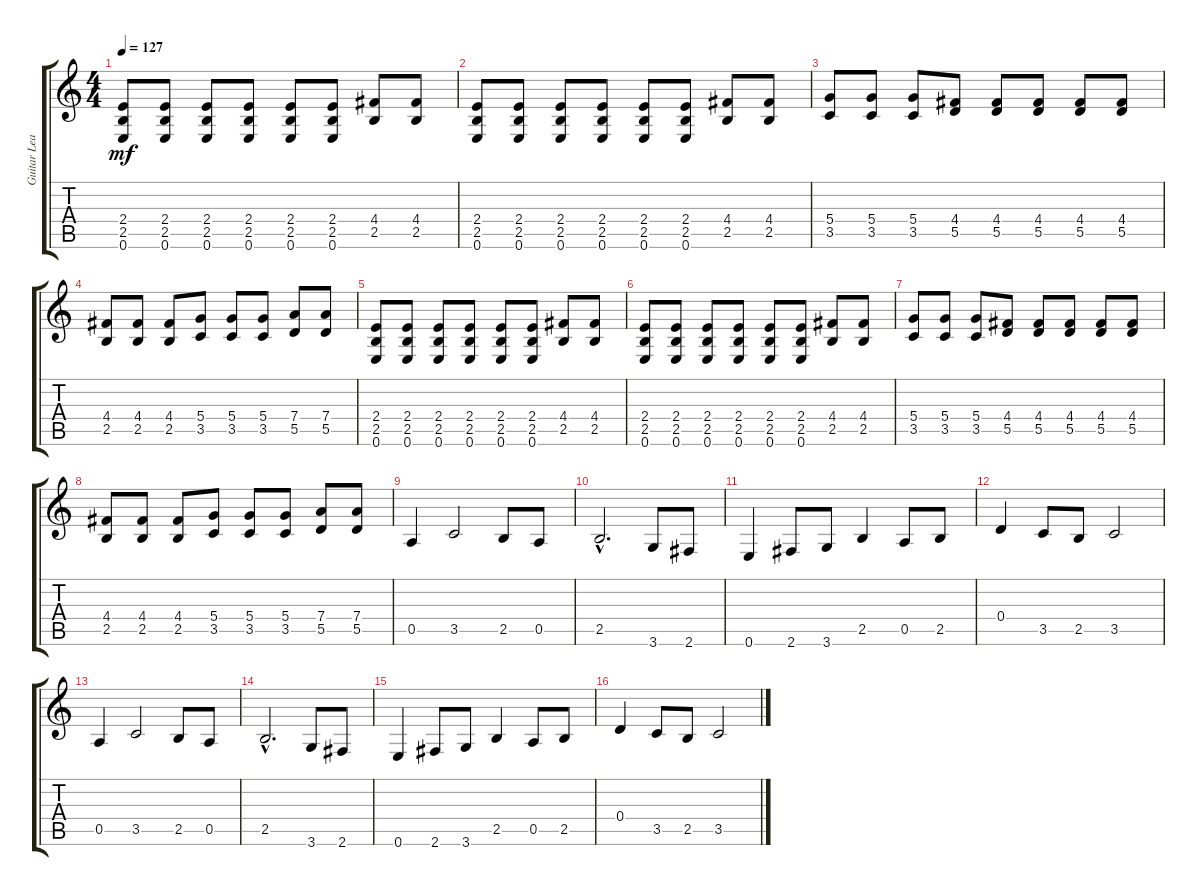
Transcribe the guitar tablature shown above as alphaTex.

\track ("Guitar Lead" "Guitar Lea") {instrument distortionguitar}
\staff {score tabs}
\tuning (E4 B3 G3 D3 A2 E2) {hide}
\ts (4 4)
\tempo 127
\clef g2
\ks c
(2.4 2.5 0.6).8{dy mf} (2.4 2.5 0.6).8 (2.4 2.5 0.6).8 (2.4 2.5 0.6).8 (2.4 2.5 0.6).8 (2.4 2.5 0.6).8 (4.4 2.5).8 (4.4 2.5).8 |
(2.4 2.5 0.6).8 (2.4 2.5 0.6).8 (2.4 2.5 0.6).8 (2.4 2.5 0.6).8 (2.4 2.5 0.6).8 (2.4 2.5 0.6).8 (4.4 2.5).8 (4.4 2.5).8 |
(5.4 3.5).8 (5.4 3.5).8 (5.4 3.5).8 (4.4 5.5).8 (4.4 5.5).8 (4.4 5.5).8 (4.4 5.5).8 (4.4 5.5).8 |
(4.4 2.5).8 (4.4 2.5).8 (4.4 2.5).8 (5.4 3.5).8 (5.4 3.5).8 (5.4 3.5).8 (7.4 5.5).8 (7.4 5.5).8 |
(2.4 2.5 0.6).8 (2.4 2.5 0.6).8 (2.4 2.5 0.6).8 (2.4 2.5 0.6).8 (2.4 2.5 0.6).8 (2.4 2.5 0.6).8 (4.4 2.5).8 (4.4 2.5).8 |
(2.4 2.5 0.6).8 (2.4 2.5 0.6).8 (2.4 2.5 0.6).8 (2.4 2.5 0.6).8 (2.4 2.5 0.6).8 (2.4 2.5 0.6).8 (4.4 2.5).8 (4.4 2.5).8 |
(5.4 3.5).8 (5.4 3.5).8 (5.4 3.5).8 (4.4 5.5).8 (4.4 5.5).8 (4.4 5.5).8 (4.4 5.5).8 (4.4 5.5).8 |
(4.4 2.5).8 (4.4 2.5).8 (4.4 2.5).8 (5.4 3.5).8 (5.4 3.5).8 (5.4 3.5).8 (7.4 5.5).8 (7.4 5.5).8 |
0.5.4 3.5.2 2.5.8 0.5.8 |
2.5{hac}.2{d} 3.6.8 2.6.8 |
0.6.4 2.6.8 3.6.8 2.5.4 0.5.8 2.5.8 |
0.4.4 3.5.8 2.5.8 3.5.2 |
0.5.4 3.5.2 2.5.8 0.5.8 |
2.5{hac}.2{d} 3.6.8 2.6.8 |
0.6.4 2.6.8 3.6.8 2.5.4 0.5.8 2.5.8 |
0.4.4 3.5.8 2.5.8 3.5.2
